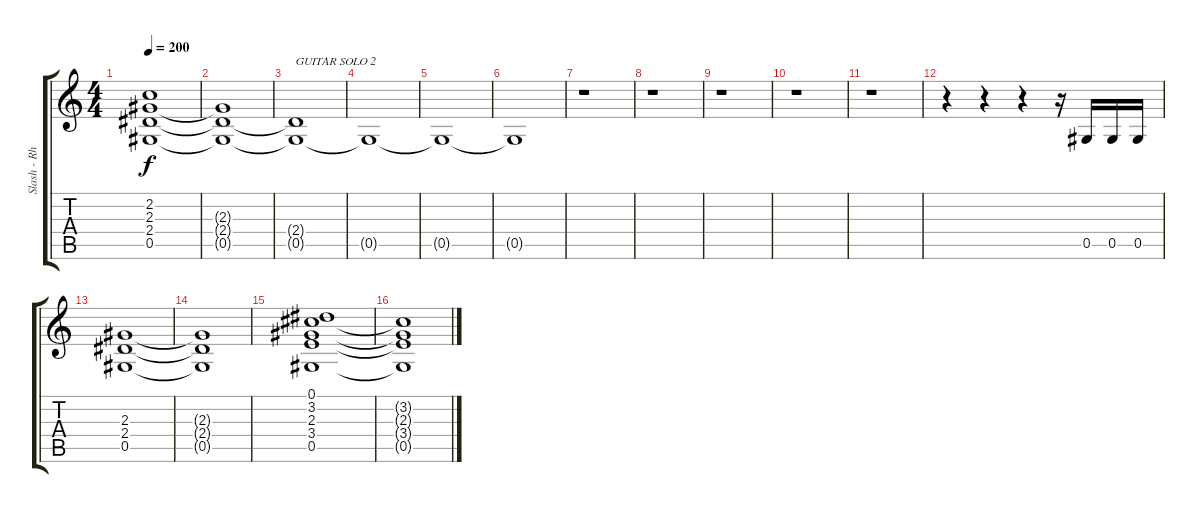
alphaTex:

\track ("Slash - Rhythm Guitar" "Slash - Rh") {instrument distortionguitar}
\staff {score tabs}
\tuning (Eb4 Bb3 Gb3 Db3 Ab2 Eb2) {hide}
\ts (4 4)
\tempo 200
\clef g2
\ks c
(2.2{t} 2.3{t} 2.4{t} 0.5{t}).1{dy f} |
(2.3{t} 2.4{t} 0.5{t}).1 |
(2.4{t} 0.5{t}).1{txt "GUITAR SOLO 2"} |
0.5{t}.1 |
0.5{t}.1 |
0.5{t}.1 |
r.1 |
r.1 |
r.1 |
r.1 |
r.1 |
r.4 r.4 r.4 r.16 0.5.16 0.5.16 0.5.16 |
(2.3 2.4 0.5).1 |
(2.3{t} 2.4{t} 0.5{t}).1 |
(0.1 3.2 2.3 3.4 0.5).1 |
(3.2{t} 2.3{t} 3.4{t} 0.5{t}).1
